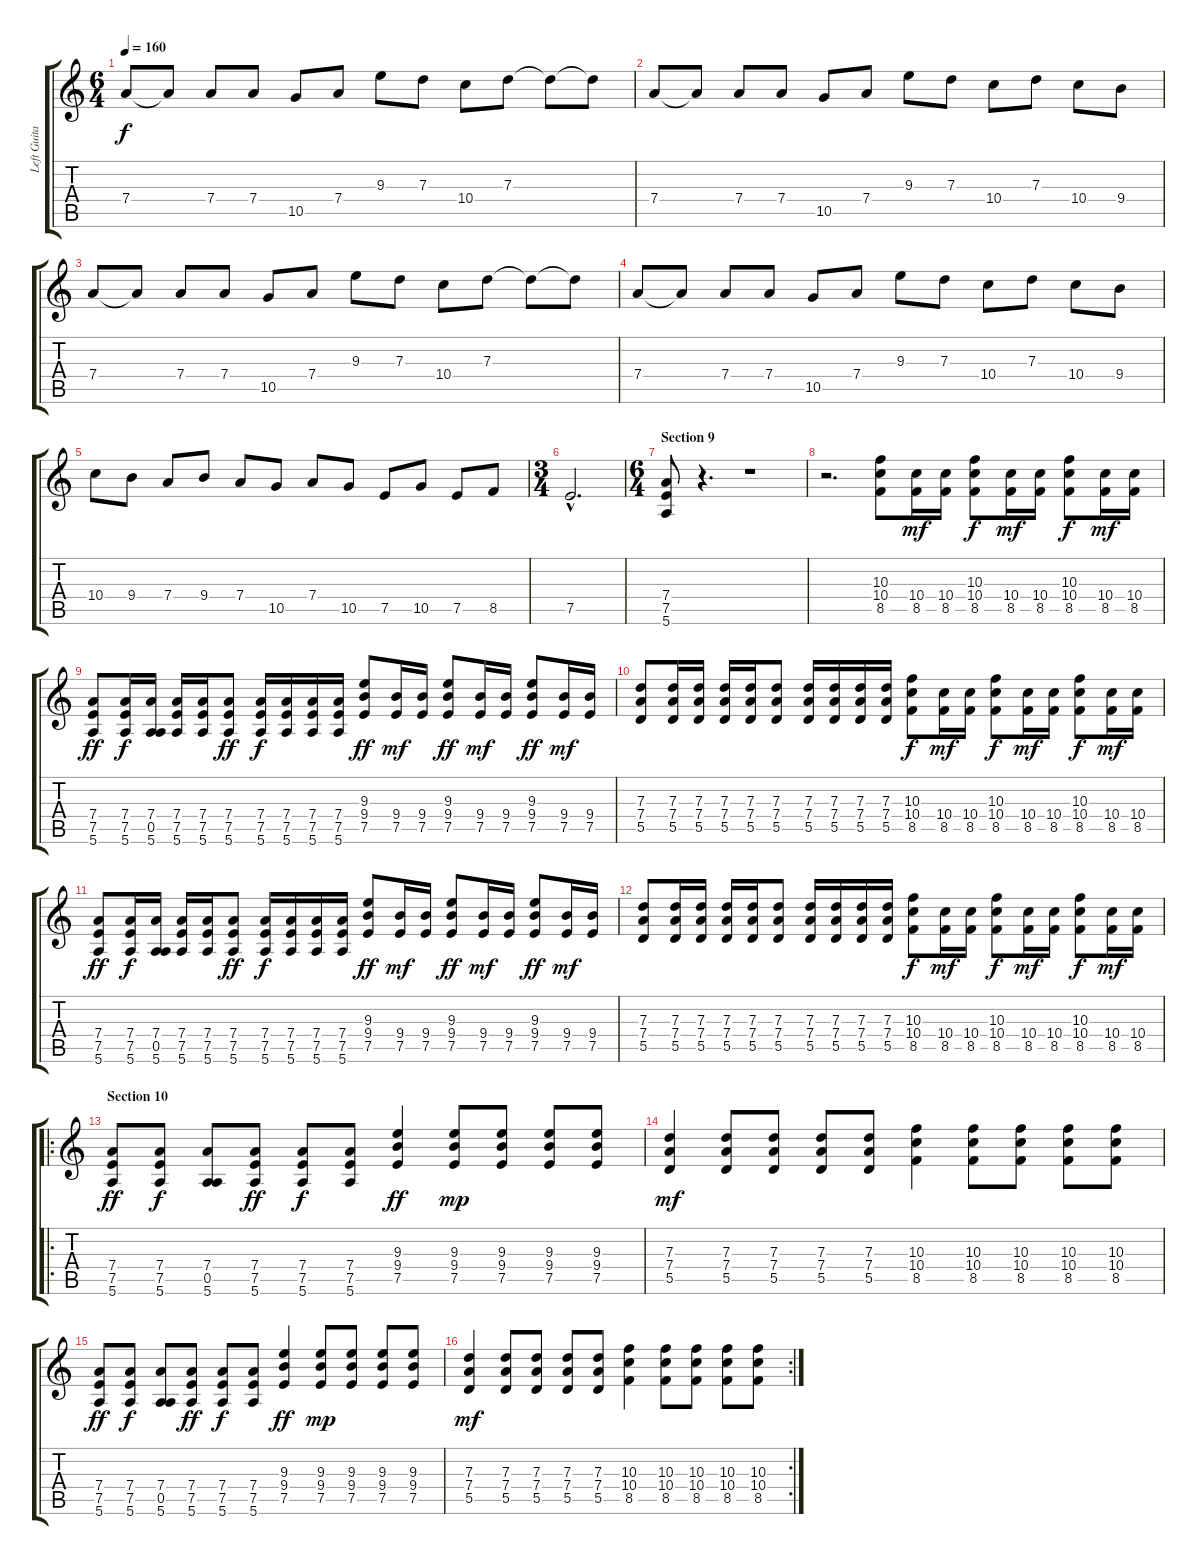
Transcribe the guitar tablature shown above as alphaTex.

\track ("Left Guitar" "Left Guita") {instrument distortionguitar}
\staff {score tabs}
\tuning (E4 B3 G3 D3 A2 E2) {hide}
\ts (6 4)
\tempo 160
\clef g2
\ks c
7.4.8{dy f} 7.4{t}.8 7.4.8 7.4.8 10.5.8 7.4.8 9.3.8 7.3.8 10.4.8 7.3.8 7.3{t}.8 7.3{t}.8 |
7.4.8 7.4{t}.8 7.4.8 7.4.8 10.5.8 7.4.8 9.3.8 7.3.8 10.4.8 7.3.8 10.4.8 9.4.8 |
7.4.8 7.4{t}.8 7.4.8 7.4.8 10.5.8 7.4.8 9.3.8 7.3.8 10.4.8 7.3.8 7.3{t}.8 7.3{t}.8 |
7.4.8 7.4{t}.8 7.4.8 7.4.8 10.5.8 7.4.8 9.3.8 7.3.8 10.4.8 7.3.8 10.4.8 9.4.8 |
10.4.8 9.4.8 7.4.8 9.4.8 7.4.8 10.5.8 7.4.8 10.5.8 7.5.8 10.5.8 7.5.8 8.5.8 |
\ts (3 4)
7.5{hac}.2{d} |
\ts (6 4)
\section ("" "Section 9")
(7.4 7.5 5.6).8 r.4{d} r.1 |
r.2{d} (10.3 10.4 8.5).8 (10.4 8.5).16{dy mf} (10.4 8.5).16 (10.3 10.4 8.5).8{dy f} (10.4 8.5).16{dy mf} (10.4 8.5).16 (10.3 10.4 8.5).8{dy f} (10.4 8.5).16{dy mf} (10.4 8.5).16 |
(7.4 7.5 5.6).8{dy ff} (7.4 7.5 5.6).16{dy f} (7.4 0.5 5.6).16 (7.4 7.5 5.6).16 (7.4 7.5 5.6).16 (7.4 7.5 5.6).8{dy ff} (7.4 7.5 5.6).16{dy f} (7.4 7.5 5.6).16 (7.4 7.5 5.6).16 (7.4 7.5 5.6).16 (9.3 9.4 7.5).8{dy ff} (9.4 7.5).16{dy mf} (9.4 7.5).16 (9.3 9.4 7.5).8{dy ff} (9.4 7.5).16{dy mf} (9.4 7.5).16 (9.3 9.4 7.5).8{dy ff} (9.4 7.5).16{dy mf} (9.4 7.5).16 |
(7.3 7.4 5.5).8 (7.3 7.4 5.5).16 (7.3 7.4 5.5).16 (7.3 7.4 5.5).16 (7.3 7.4 5.5).16 (7.3 7.4 5.5).8 (7.3 7.4 5.5).16 (7.3 7.4 5.5).16 (7.3 7.4 5.5).16 (7.3 7.4 5.5).16 (10.3 10.4 8.5).8{dy f} (10.4 8.5).16{dy mf} (10.4 8.5).16 (10.3 10.4 8.5).8{dy f} (10.4 8.5).16{dy mf} (10.4 8.5).16 (10.3 10.4 8.5).8{dy f} (10.4 8.5).16{dy mf} (10.4 8.5).16 |
(7.4 7.5 5.6).8{dy ff} (7.4 7.5 5.6).16{dy f} (7.4 0.5 5.6).16 (7.4 7.5 5.6).16 (7.4 7.5 5.6).16 (7.4 7.5 5.6).8{dy ff} (7.4 7.5 5.6).16{dy f} (7.4 7.5 5.6).16 (7.4 7.5 5.6).16 (7.4 7.5 5.6).16 (9.3 9.4 7.5).8{dy ff} (9.4 7.5).16{dy mf} (9.4 7.5).16 (9.3 9.4 7.5).8{dy ff} (9.4 7.5).16{dy mf} (9.4 7.5).16 (9.3 9.4 7.5).8{dy ff} (9.4 7.5).16{dy mf} (9.4 7.5).16 |
(7.3 7.4 5.5).8 (7.3 7.4 5.5).16 (7.3 7.4 5.5).16 (7.3 7.4 5.5).16 (7.3 7.4 5.5).16 (7.3 7.4 5.5).8 (7.3 7.4 5.5).16 (7.3 7.4 5.5).16 (7.3 7.4 5.5).16 (7.3 7.4 5.5).16 (10.3 10.4 8.5).8{dy f} (10.4 8.5).16{dy mf} (10.4 8.5).16 (10.3 10.4 8.5).8{dy f} (10.4 8.5).16{dy mf} (10.4 8.5).16 (10.3 10.4 8.5).8{dy f} (10.4 8.5).16{dy mf} (10.4 8.5).16 |
\ro
\section ("" "Section 10")
(7.4 7.5 5.6).8{dy ff} (7.4 7.5 5.6).8{dy f} (7.4 0.5 5.6).8 (7.4 7.5 5.6).8{dy ff} (7.4 7.5 5.6).8{dy f} (7.4 7.5 5.6).8 (9.3 9.4 7.5).4{dy ff} (9.3 9.4 7.5).8{dy mp} (9.3 9.4 7.5).8 (9.3 9.4 7.5).8 (9.3 9.4 7.5).8 |
(7.3 7.4 5.5).4{dy mf} (7.3 7.4 5.5).8 (7.3 7.4 5.5).8 (7.3 7.4 5.5).8 (7.3 7.4 5.5).8 (10.3 10.4 8.5).4 (10.3 10.4 8.5).8 (10.3 10.4 8.5).8 (10.3 10.4 8.5).8 (10.3 10.4 8.5).8 |
(7.4 7.5 5.6).8{dy ff} (7.4 7.5 5.6).8{dy f} (7.4 0.5 5.6).8 (7.4 7.5 5.6).8{dy ff} (7.4 7.5 5.6).8{dy f} (7.4 7.5 5.6).8 (9.3 9.4 7.5).4{dy ff} (9.3 9.4 7.5).8{dy mp} (9.3 9.4 7.5).8 (9.3 9.4 7.5).8 (9.3 9.4 7.5).8 |
\rc 2
(7.3 7.4 5.5).4{dy mf} (7.3 7.4 5.5).8 (7.3 7.4 5.5).8 (7.3 7.4 5.5).8 (7.3 7.4 5.5).8 (10.3 10.4 8.5).4 (10.3 10.4 8.5).8 (10.3 10.4 8.5).8 (10.3 10.4 8.5).8 (10.3 10.4 8.5).8
